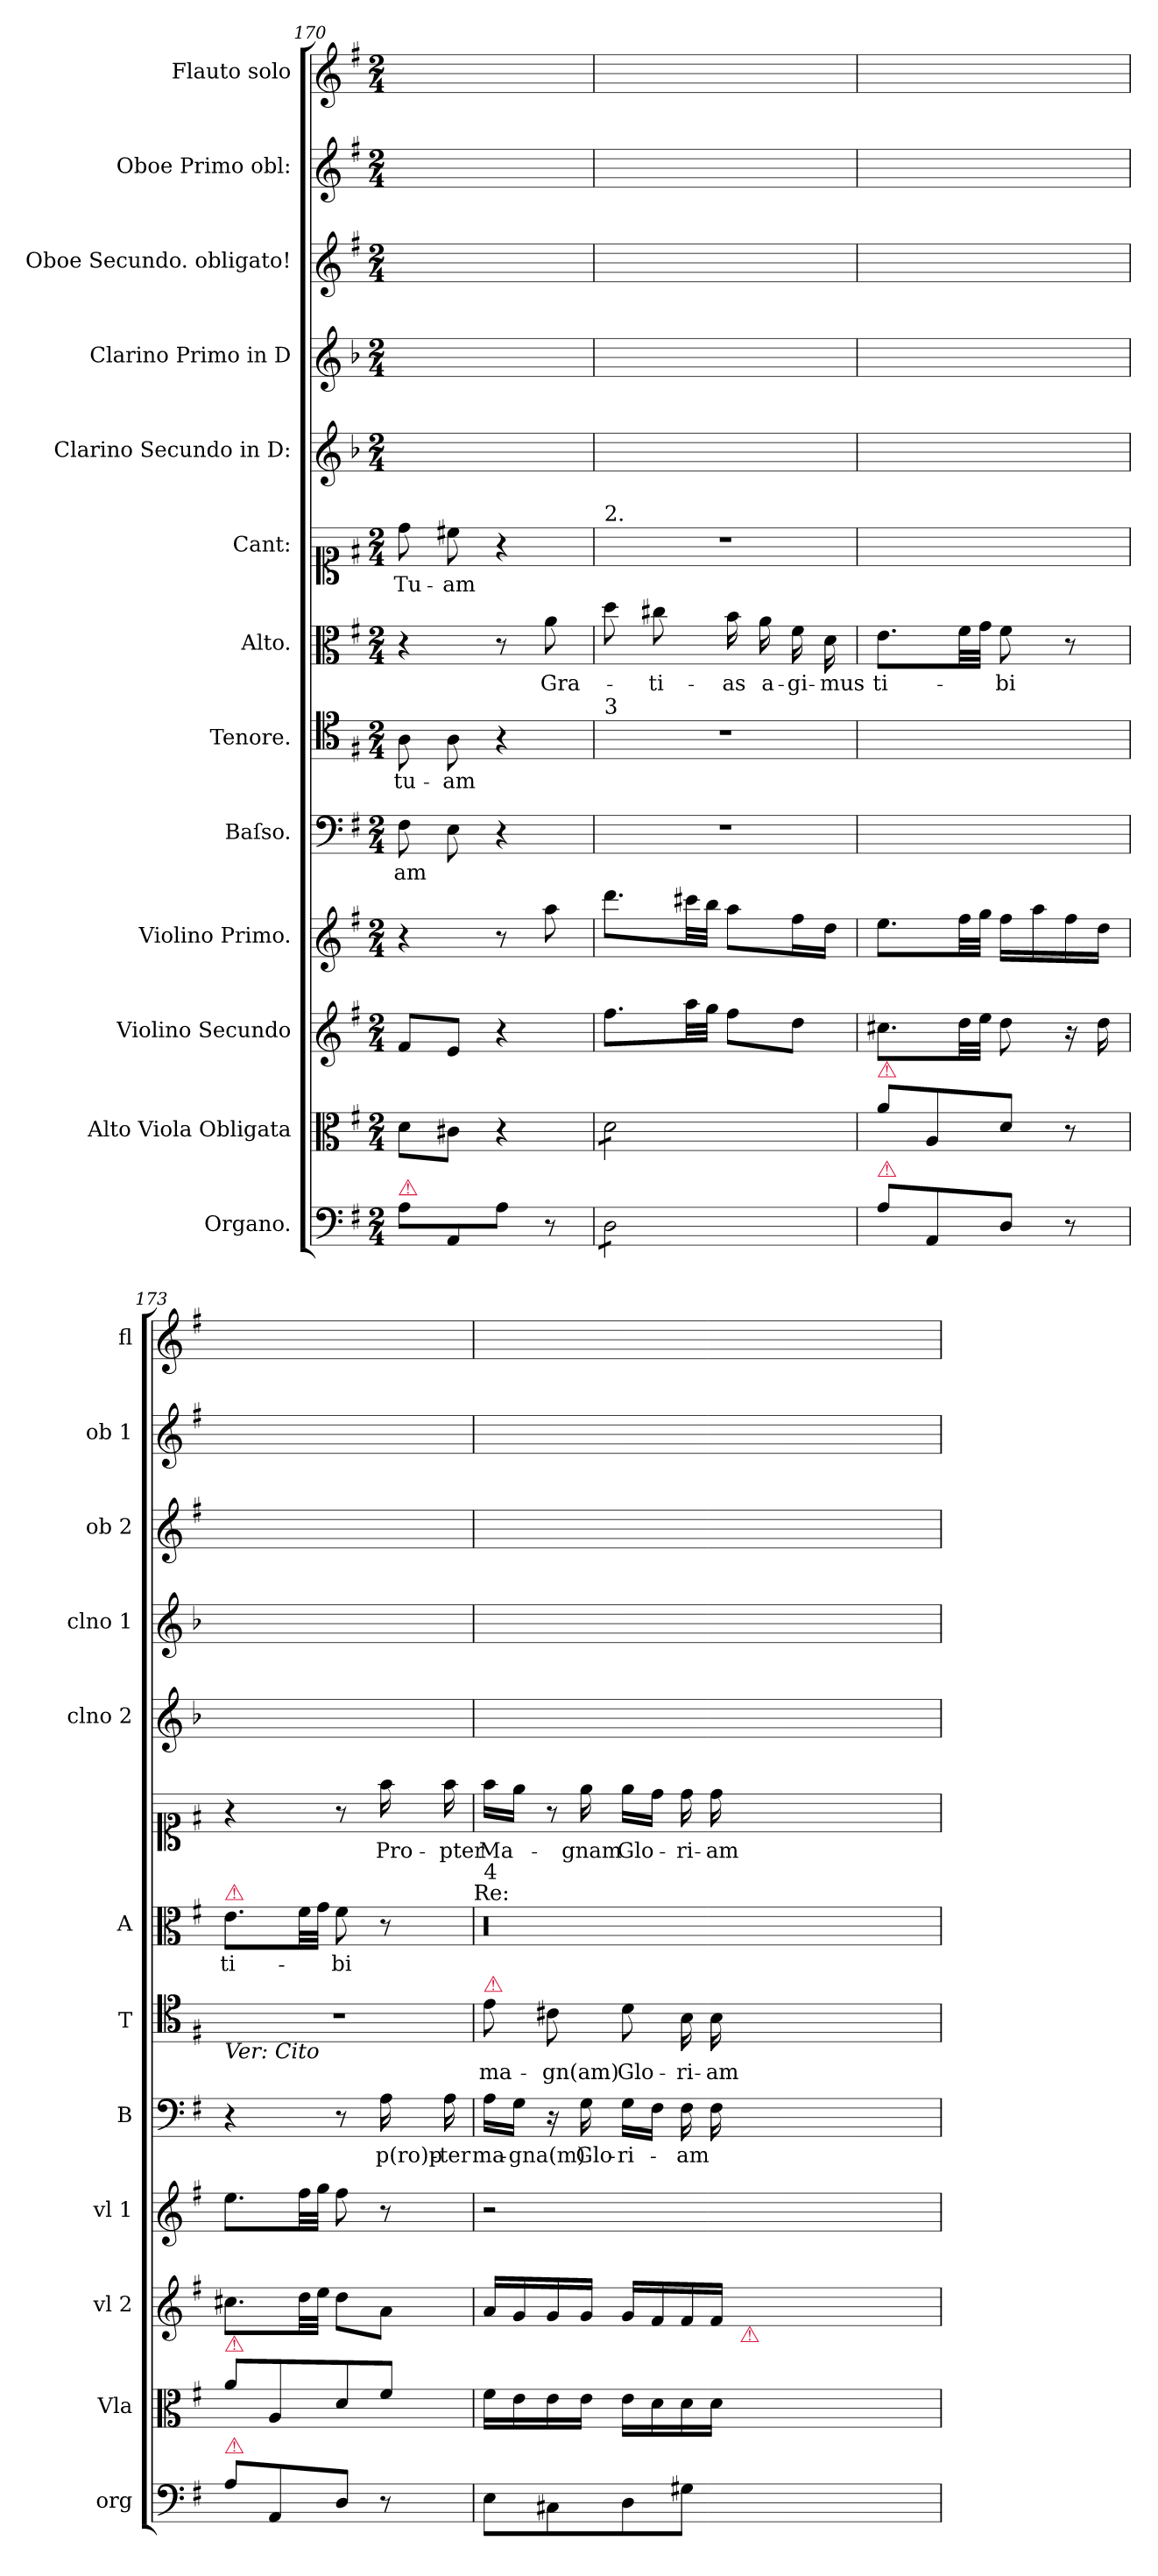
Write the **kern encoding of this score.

**kern	**kern	**kern	**kern	**kern	**text	**kern	**text	**kern	**text	**kern	**text	**kern	**kern	**kern	**kern	**kern
*part13	*part12	*part11	*part10	*part9	*part9	*part8	*part8	*part7	*part7	*part6	*part6	*part5	*part4	*part3	*part2	*part1
*staff13	*staff12	*staff11	*staff10	*staff9	*staff9	*staff8	*staff8	*staff7	*staff7	*staff6	*staff6	*staff5	*staff4	*staff3	*staff2	*staff1
*I"Organo.	*I"Alto Viola Obligata	*I"Violino Secundo	*I"Violino Primo.	*I"Baſso.	*	*I"Tenore.	*	*I"Alto.	*	*I"Cant:	*	*I"Clarino Secundo in D:	*I"Clarino Primo in D	*I"Oboe Secundo. obligato!	*I"Oboe Primo obl:	*I"Flauto solo
*I'org	*I'Vla	*I'vl 2	*I'vl 1	*I'B	*	*I'T	*	*I'A	*	*	*	*I'clno 2	*I'clno 1	*I'ob 2	*I'ob 1	*I'fl
*clefF4	*clefC3	*clefG2	*clefG2	*clefF4	*	*clefC4	*	*clefC3	*	*clefC1	*	*clefG2	*clefG2	*clefG2	*clefG2	*clefG2
*	*	*	*	*	*	*	*	*	*	*	*	*ITrd-1c-2	*ITrd-1c-2	*	*	*
*k[f#]	*k[f#]	*k[f#]	*k[f#]	*k[f#]	*	*k[f#]	*	*k[f#]	*	*k[f#]	*	*k[f#]	*k[f#]	*k[f#]	*k[f#]	*k[f#]
*G:	*G:	*G:	*G:	*G:	*	*G:	*	*G:	*	*G:	*	*G:	*G:	*G:	*G:	*G:
*M2/4	*M2/4	*M2/4	*M2/4	*M2/4	*	*M2/4	*	*M2/4	*	*M2/4	*	*M2/4	*M2/4	*M2/4	*M2/4	*M2/4
=170	=170	=170	=170	=170	=170	=170	=170	=170	=170	=170	=170	=170	=170	=170	=170	=170
!LO:TX:a:color=crimson:t=⚠	!	!	!	!	!	!	!	!	!	!	!	!	!	!	!	!
8A\L	8d\L	8f#/L	4r	8F#\	-am	8A\	tu-	4r	.	8dd\	Tu-	2ryy	2ryy	2ryy	2ryy	2ryy
8AA/	8c#X\J	8e/J	.	8E\	.	8A\	-am	.	.	8cc#X\	-am	.	.	.	.	.
8A\J	4r	4r	8r	4r	.	4r	.	8r	.	4r	.	.	.	.	.	.
8r	.	.	8aa\	.	.	.	.	8a\	Gra-	.	.	.	.	.	.	.
=171	=171	=171	=171	=171	=171	=171	=171	=171	=171	=171	=171	=171	=171	=171	=171	=171
!	!	!	!	!	!	!	!	!	!	!LO:TX:a:t=2.	!	!	!	!	!	!
!	!	!	!	!	!	!LO:TX:a:t=3	!	!	!	!	!	!	!	!	!	!
!	!	!	!	!LO:N:vis=0	!	!LO:N:vis=0	!	!	!	!LO:N:vis=0	!	!	!	!	!	!
*tremolo	*	*	*	*	*	*	*	*	*	*	*	*	*	*	*	*
*	*tremolo	*	*	*	*	*	*	*	*	*	*	*	*	*	*	*
8D\L	8d\L	8.ff#\L	8.ddd\L	2r	.	2r	.	8dd\	.	2r	.	2ryy	2ryy	2ryy	2ryy	2ryy
8D\	8d\	.	.	.	.	.	.	8cc#X\	-ti-	.	.	.	.	.	.	.
.	.	32aa\LL	32ccc#X\LL	.	.	.	.	.	.	.	.	.	.	.	.	.
.	.	32gg\JJJ	32bb\JJJ	.	.	.	.	.	.	.	.	.	.	.	.	.
8D\	8d\	8ff#\L	8aa\L	.	.	.	.	16b\	-as	.	.	.	.	.	.	.
.	.	.	.	.	.	.	.	16a\	a-	.	.	.	.	.	.	.
8D\J	8d\J	8dd\J	16ff#\L	.	.	.	.	16f#\	-gi-	.	.	.	.	.	.	.
*	*Xtremolo	*	*	*	*	*	*	*	*	*	*	*	*	*	*	*
*Xtremolo	*	*	*	*	*	*	*	*	*	*	*	*	*	*	*	*
.	.	.	16dd\JJ	.	.	.	.	16d\	-mus	.	.	.	.	.	.	.
=172	=172	=172	=172	=172	=172	=172	=172	=172	=172	=172	=172	=172	=172	=172	=172	=172
!	!LO:TX:a:color=crimson:t=⚠	!	!	!	!	!	!	!	!	!	!	!	!	!	!	!
!LO:TX:a:color=crimson:t=⚠	!	!	!	!	!	!	!	!	!	!	!	!	!	!	!	!
8A\L	8a\L	8.cc#X\L	8.ee\L	2ryy	.	2ryy	.	8.e\L	ti-	2ryy	.	2ryy	2ryy	2ryy	2ryy	2ryy
8AA/	8A/	.	.	.	.	.	.	.	.	.	.	.	.	.	.	.
.	.	32dd\LL	32ff#\LL	.	.	.	.	32f#\LL	.	.	.	.	.	.	.	.
.	.	32ee\JJJ	32gg\JJJ	.	.	.	.	32g\JJJ	.	.	.	.	.	.	.	.
8D/J	8d/J	8dd\	16ff#\LL	.	.	.	.	8f#\	-bi	.	.	.	.	.	.	.
.	.	.	16aa\	.	.	.	.	.	.	.	.	.	.	.	.	.
8r	8r	16r	16ff#\	.	.	.	.	8r	.	.	.	.	.	.	.	.
.	.	16dd\	16dd\JJ	.	.	.	.	.	.	.	.	.	.	.	.	.
=173	=173	=173	=173	=173	=173	=173	=173	=173	=173	=173	=173	=173	=173	=173	=173	=173
!	!	!	!	!	!	!	!	!LO:TX:a:color=crimson:t=⚠	!	!	!	!	!	!	!	!
!	!	!	!	!	!	!LO:TX:b:i:t=Ver&colon; Cito	!	!	!	!	!	!	!	!	!	!
!	!LO:TX:a:color=crimson:t=⚠	!	!	!	!	!	!	!	!	!	!	!	!	!	!	!
!LO:TX:a:color=crimson:t=⚠	!	!	!	!	!	!	!	!	!	!	!	!	!	!	!	!
8A\L	8a\L	8.cc#X\L	8.ee\L	4r	.	2r	.	8.e\L	ti-	4r	.	2ryy	2ryy	2ryy	2ryy	2ryy
8AA/	8A/	.	.	.	.	.	.	.	.	.	.	.	.	.	.	.
.	.	32dd\LL	32ff#\LL	.	.	.	.	32f#\LL	.	.	.	.	.	.	.	.
.	.	32ee\JJJ	32gg\JJJ	.	.	.	.	32g\JJJ	.	.	.	.	.	.	.	.
8D/J	8d/	8dd\L	8ff#\	8r	.	.	.	8f#\	-bi	8r	.	.	.	.	.	.
8r	8f#/J	8a\J	8r	16A\	p(ro)p-	.	.	8r	.	16ff#\	Pro-	.	.	.	.	.
.	.	.	.	16A\	-ter	.	.	.	.	16ff#\	-pter	.	.	.	.	.
!	!	!	!	!	!	!	!	!LO:TX:a:t=Re&colon;	!	!	!	!	!	!	!	!
=174	=174	=174	=174	=174	=174	=174	=174	=174	=174	=174	=174	=174	=174	=174	=174	=174
!	!	!	!	!	!	!	!	!LO:TX:a:t=4	!	!	!	!	!	!	!	!
!	!	!	!	!	!	!LO:TX:a:color=crimson:t=⚠	!	!	!	!	!	!	!	!	!	!
!	!	!	!	!	!	!	!	!LO:N:vis=00	!	!	!	!	!	!	!	!
8E\L	16f#\LL	16a/LL	2r	16A\LL	ma-	8e\	ma-	0r	.	16ff#\LL	Ma-	2ryy	2ryy	2ryy	2ryy	2ryy
.	16e\	16g/	.	16G\JJ	-gna(m)	.	.	.	.	16ee\JJ	.	.	.	.	.	.
!	!	!	!	!	!	!	!	!	!	!LO:N:vis=8	!	!	!	!	!	!
8C#X\	16e\	16g/	.	16r	.	8c#X\	-gn(am)	.	.	16r	.	.	.	.	.	.
.	16e\JJ	16g/JJ	.	16G\	Glo-	.	.	.	.	16ee\	-gnam	.	.	.	.	.
8D\	16e\LL	16g/LL	.	16G\LL	-ri-	8d\	Glo-	.	.	16ee\LL	Glo-	.	.	.	.	.
.	16d\	16f#/	.	16F#\JJ	.	.	.	.	.	16dd\JJ	.	.	.	.	.	.
8G#X\J	16d\	16f#/	.	16F#\	-am	16B\	-ri-	.	.	16dd\	-ri-	.	.	.	.	.
.	16d\JJ	16f#/JJ	.	16F#\	.	16B\	-am	.	.	16dd\	-am	.	.	.	.	.
!	!	!LO:TX:b:color=crimson:t=⚠	!	!	!	!	!	!	!	!	!	!	!	!	!	!
1.ryy	1.ryy	1.ryy	1.ryy	1.ryy	.	1.ryy	.	.	.	1.ryy	.	1.ryy	1.ryy	1.ryy	1.ryy	1.ryy
=	=	=	=	=	=	=	=	=	=	=	=	=	=	=	=	=
*-	*-	*-	*-	*-	*-	*-	*-	*-	*-	*-	*-	*-	*-	*-	*-	*-
